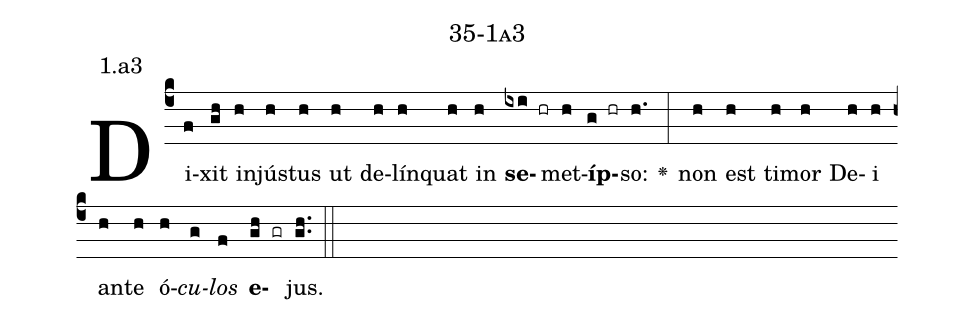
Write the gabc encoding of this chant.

name: 35-1a3;
annotation: 1.a3;
%%
(c4)Di(f)xit(gh) in(h)jús(h)tus(h) ut(h) de(h)lín(h)quat(h) in(h) <b>se</b>(ixi hr)met(h)<b>íp</b>(g hr)so:(h.) <v>\greheightstar</v>(:) non(h) est(h) ti(h)mor(h) De(h)i(h) an(h)te(h) ó(h)<i>cu</i>(g)<i>los</i>(f) <b>e</b>(gh gr)jus.(gh..) (::)


%E(h) u(h) o(g) u(f) a(gh) e.(gh..) (::)
